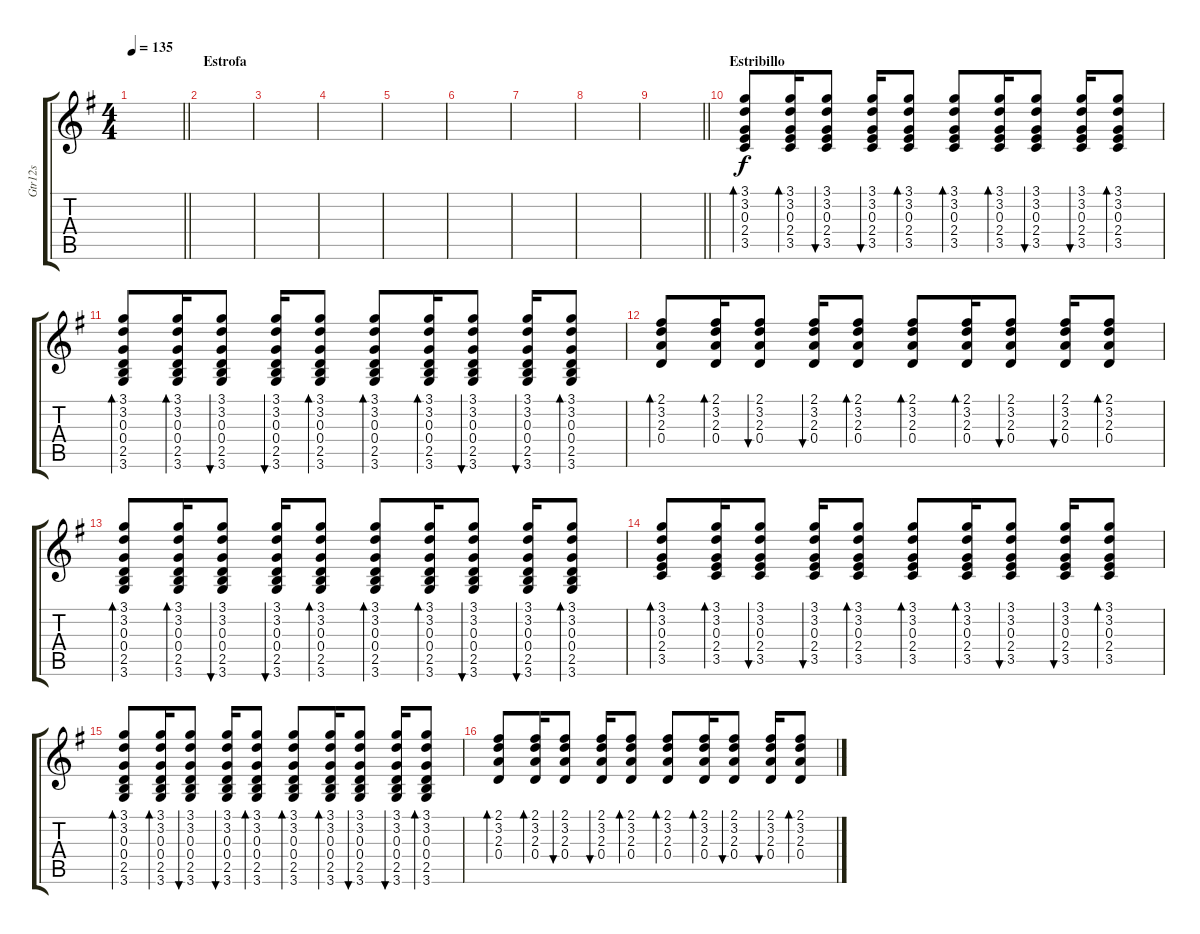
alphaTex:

\track ("Gtr12s" "Gtr12s") {instrument acousticguitarsteel}
\staff {score tabs}
\tuning (E4 B3 G3 D3 A2 E2) {hide}
\ts (4 4)
\tempo 135
\clef g2
\barLineRight lightlight
\ks g
|
\section ("" "Estrofa")
|
|
|
|
|
|
|
\barLineRight lightlight
|
\section ("" "Estribillo")
(3.1 3.2 0.3 2.4 3.5).8{bd 30} (3.1 3.2 0.3 2.4 3.5).16{bd 30} (3.1 3.2 0.3 2.4 3.5).8{bu 30} (3.1 3.2 0.3 2.4 3.5).16{bu 30} (3.1 3.2 0.3 2.4 3.5).8{bd 30} (3.1 3.2 0.3 2.4 3.5).8{bd 30} (3.1 3.2 0.3 2.4 3.5).16{bd 30} (3.1 3.2 0.3 2.4 3.5).8{bu 30} (3.1 3.2 0.3 2.4 3.5).16{bu 30} (3.1 3.2 0.3 2.4 3.5).8{bd 30} |
(3.1 3.2 0.3 0.4 2.5 3.6).8{bd 30} (3.1 3.2 0.3 0.4 2.5 3.6).16{bd 30} (3.1 3.2 0.3 0.4 2.5 3.6).8{bu 30} (3.1 3.2 0.3 0.4 2.5 3.6).16{bu 30} (3.1 3.2 0.3 0.4 2.5 3.6).8{bd 30} (3.1 3.2 0.3 0.4 2.5 3.6).8{bd 30} (3.1 3.2 0.3 0.4 2.5 3.6).16{bd 30} (3.1 3.2 0.3 0.4 2.5 3.6).8{bu 30} (3.1 3.2 0.3 0.4 2.5 3.6).16{bu 30} (3.1 3.2 0.3 0.4 2.5 3.6).8{bd 30} |
(2.1 3.2 2.3 0.4).8{bd 30} (2.1 3.2 2.3 0.4).16{bd 30} (2.1 3.2 2.3 0.4).8{bu 30} (2.1 3.2 2.3 0.4).16{bu 30} (2.1 3.2 2.3 0.4).8{bd 30} (2.1 3.2 2.3 0.4).8{bd 30} (2.1 3.2 2.3 0.4).16{bd 30} (2.1 3.2 2.3 0.4).8{bu 30} (2.1 3.2 2.3 0.4).16{bu 30} (2.1 3.2 2.3 0.4).8{bd 30} |
(3.1 3.2 0.3 0.4 2.5 3.6).8{bd 30} (3.1 3.2 0.3 0.4 2.5 3.6).16{bd 30} (3.1 3.2 0.3 0.4 2.5 3.6).8{bu 30} (3.1 3.2 0.3 0.4 2.5 3.6).16{bu 30} (3.1 3.2 0.3 0.4 2.5 3.6).8{bd 30} (3.1 3.2 0.3 0.4 2.5 3.6).8{bd 30} (3.1 3.2 0.3 0.4 2.5 3.6).16{bd 30} (3.1 3.2 0.3 0.4 2.5 3.6).8{bu 30} (3.1 3.2 0.3 0.4 2.5 3.6).16{bu 30} (3.1 3.2 0.3 0.4 2.5 3.6).8{bd 30} |
(3.1 3.2 0.3 2.4 3.5).8{bd 30} (3.1 3.2 0.3 2.4 3.5).16{bd 30} (3.1 3.2 0.3 2.4 3.5).8{bu 30} (3.1 3.2 0.3 2.4 3.5).16{bu 30} (3.1 3.2 0.3 2.4 3.5).8{bd 30} (3.1 3.2 0.3 2.4 3.5).8{bd 30} (3.1 3.2 0.3 2.4 3.5).16{bd 30} (3.1 3.2 0.3 2.4 3.5).8{bu 30} (3.1 3.2 0.3 2.4 3.5).16{bu 30} (3.1 3.2 0.3 2.4 3.5).8{bd 30} |
(3.1 3.2 0.3 0.4 2.5 3.6).8{bd 30} (3.1 3.2 0.3 0.4 2.5 3.6).16{bd 30} (3.1 3.2 0.3 0.4 2.5 3.6).8{bu 30} (3.1 3.2 0.3 0.4 2.5 3.6).16{bu 30} (3.1 3.2 0.3 0.4 2.5 3.6).8{bd 30} (3.1 3.2 0.3 0.4 2.5 3.6).8{bd 30} (3.1 3.2 0.3 0.4 2.5 3.6).16{bd 30} (3.1 3.2 0.3 0.4 2.5 3.6).8{bu 30} (3.1 3.2 0.3 0.4 2.5 3.6).16{bu 30} (3.1 3.2 0.3 0.4 2.5 3.6).8{bd 30} |
(2.1 3.2 2.3 0.4).8{bd 30} (2.1 3.2 2.3 0.4).16{bd 30} (2.1 3.2 2.3 0.4).8{bu 30} (2.1 3.2 2.3 0.4).16{bu 30} (2.1 3.2 2.3 0.4).8{bd 30} (2.1 3.2 2.3 0.4).8{bd 30} (2.1 3.2 2.3 0.4).16{bd 30} (2.1 3.2 2.3 0.4).8{bu 30} (2.1 3.2 2.3 0.4).16{bu 30} (2.1 3.2 2.3 0.4).8{bd 30}
